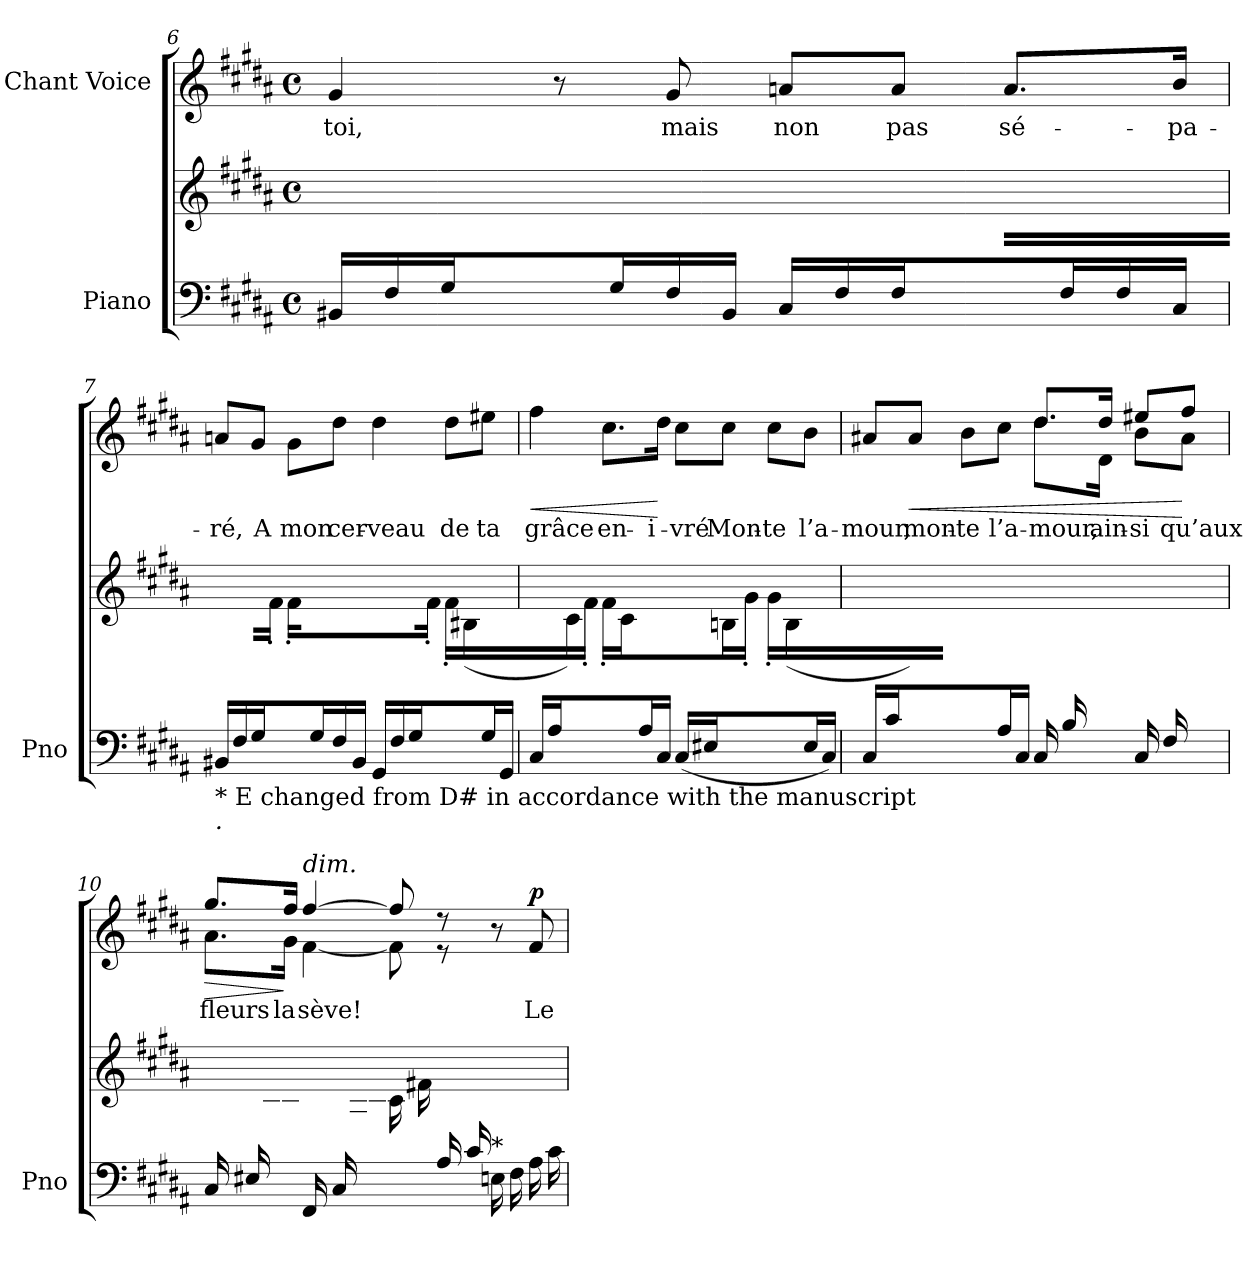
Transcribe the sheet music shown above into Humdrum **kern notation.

**kern	**kern	**kern	**text	**dynam
*part2	*part2	*part1	*part1	*part1
*staff3	*staff2	*staff1	*staff1	*staff1
*I"Piano	*	*I"Chant Voice	*	*
*I'Pno	*	*	*	*
*clefF4	*clefG2	*clefG2	*	*
*k[f#c#g#d#a#]	*k[f#c#g#d#a#]	*k[f#c#g#d#a#]	*	*
*M4/4	*M4/4	*M4/4	*	*
*met(c)	*met(c)	*met(c)	*	*
=6	=6	=6	=6	=6
*	*^	*	*	*
!	!	!	!	!LO:LY:b	!
16BB#X/LL	1ryy	8.ryy	4g#/	toi,	.
16F#/	.	.	.	.	.
16G#/	.	.	.	.	.
8ryy	.	16f#'\JJ	.	.	.
.	.	16f#'\LL	8r	.	.
16G#/	.	4.ryy	.	.	.
!	!	!	!	!LO:LY:b	!
16F#/	.	.	8g#/	mais	.
16BB#/JJ	.	.	.	.	.
!	!	!	!	!LO:LY:b	!
16C#/LL	.	.	8an/L	non	.
16F#/	.	.	.	.	.
!	!	!	!	!LO:LY:b	!
16F#/	.	.	8a/J	pas	.
8ryy	.	16f#'\JJ	.	.	.
!	!	!	!	!LO:LY:b	!
.	.	16f#'\LL	8.a/L	sé-	.
16F#/	.	8.ryy	.	.	.
16F#/	.	.	.	.	.
!	!	!	!	!LO:LY:b	!
16C#/JJ	.	.	16b/Jk	-pa-	.
!!LO:LB:g=z
=7	=7	=7	=7	=7	=7
!LO:TX:b:t=* E changed from D# in accordance with the manuscript	!	!	!	!	!
!LO:TX:b:i:t=.	!	!	!	!	!
!	!	!	!	!LO:LY:b	!
16BB#X/LL	1ryy	8.ryy	8an/L	-ré,	.
16F#/	.	.	.	.	.
!	!	!	!	!LO:LY:b	!
16G#/	.	.	8g#/J	A	.
8ryy	.	16f#'\JJ	.	.	.
!	!	!	!	!LO:LY:b	!
.	.	16f#'\LL	8g#\L	mon	.
16G#/	.	4.ryy	.	.	.
!	!	!	!	!LO:LY:b	!
16F#/	.	.	8dd#\J	cer-	.
16BB#/JJ	.	.	.	.	.
!	!	!	!	!LO:LY:b	!
16GG#/LL	.	.	4dd#\	-veau	.
16F#/	.	.	.	.	.
16G#/	.	.	.	.	.
8.ryy	.	16f#'\JJ	.	.	.
!	!	!	!	!LO:LY:b	!
.	.	16f#'\LL	8dd#\L	de	.
.	.	(<16B#X\	.	.	.
!	!	!	!	!LO:LY:b	!
16G#/	.	8ryy	8ee#X\J	ta	.
16GG#/JJ)	.	.	.	.	.
=8	=8	=8	=8	=8	=8
!	!	!	!	!LO:LY:b	!LO:HP:b
(<16C#/LL	1ryy	8ryy	4ff#\	grâce	<
16A#/	.	.	.	.	.
4ryy	.	16c#\)	.	.	.
.	.	16f#'\JJ	.	.	.
!	!	!	!	!LO:LY:b	!
.	.	16f#'\LL	8.cc#\L	en-	.
.	.	16c#\	.	.	.
16A#/	.	4ryy	.	.	.
!	!	!	!	!LO:LY:b	!
16C#/JJ	.	.	16dd#\Jk	-i-	[
!	!	!	!	!LO:LY:b	!
(<16C#/LL	.	.	8cc#\L	-vré	.
16E#X/	.	.	.	.	.
!	!	!	!	!LO:LY:b	!
4ryy	.	16Bn\)	8cc#\J	Mon-	.
.	.	16g#'\JJ	.	.	.
!	!	!	!	!LO:LY:b	!
.	.	16g#'\LL	8cc#\L	-te	.
.	.	(<16B\	.	.	.
!	!	!	!	!LO:LY:b	!
16E#/	.	8ryy	8b\J	l’a-	.
16C#/JJ)	.	.	.	.	.
!!LO:PB:g=z
=9	=9	=9	=9	=9	=9
!	!	!	!	!LO:LY:b	!
*	*	*	*^	*	*
(<16C#/LL	1ryy	8ryy	8a#X/L	2ryy	-mour,	.
16c#/	.	.	.	.	.	.
!	!	!	!	!	!LO:LY:b	!LO:HP:b
4ryy	.	16e\)	8a#/J	.	mon-	<
.	.	16f##X'\JJ	.	.	.	.
!	!	!	!	!	!LO:LY:b	!
.	.	16f##'\LL	8b\L	.	-te	.
.	.	16e\	.	.	.	.
!	!	!	!	!	!LO:LY:b	!
16A#/	.	4ryy	8cc#\J	.	l’a-	.
16C#/JJ	.	.	.	.	.	.
!	!	!	!	!	!LO:LY:b	!
(<16C#/LL	.	.	8.dd#/L	8.dd#\L	-mour,	.
16B/	.	.	.	.	.	.
8ryy	.	16d#\)	.	.	.	.
!	!	!	!	!	!LO:LY:b	!
.	.	16g#'\JJ	16dd#/Jk	16d#\Jk	ain-	.
!	!	!	!	!	!LO:LY:b	!
(<16C#/LL	.	8ryy	8ee#X/L	8b\L	-si	.
16F#/	.	.	.	.	.	.
!	!	!	!	!	!LO:LY:b	!
8ryy	.	16d#\)	8ff#/J	8a#\J	qu’aux	[
.	.	16g#'\JJ	.	.	.	.
=10	=10	=10	=10	=10	=10	=10
!	!	!	!	!	!LO:LY:b	!LO:HP:b
(<16C#/LL	1ryy	8ryy	8.gg#/L	8.a#\L	fleurs	>
16E#X/	.	.	.	.	.	.
8ryy	.	16B\)	.	.	.	.
!	!	!	!	!	!LO:LY:b	!
.	.	16c#\JJ	16ff#/Jk	16g#\Jk	la	]
!	!	!	!LO:TX:a:i:t=dim.	!	!	!
!	!	!	!	!	!LO:LY:b	!
(<16FF#/LL	.	8ryy	[4ff#/	[4f#\	sève!	.
16C#/	.	.	.	.	.	.
4ryy	.	16A#\)	.	.	.	.
.	.	16c#\JJ	.	.	.	.
.	.	16c#\LL	8ff#/]	8f#\]	.	.
.	.	16f#X\	.	.	.	.
16A#/	.	4.ryy	8r	8r	.	.
16c#/JJ	.	.	.	.	.	.
!LO:TX:a:t=*	!	!	!	!	!	!
16En\LL	.	.	8r	4ryy	.	.
16F#\	.	.	.	.	.	.
!	!	!	!	!	!LO:LY:b	!LO:DY:a
16A#\	.	.	8f#/	.	Le	p
16c#\JJ	.	.	.	.	.	.
*	*v	*v	*	*	*	*
*	*	*v	*v	*	*
=	=	=	=	=
*-	*-	*-	*-	*-
